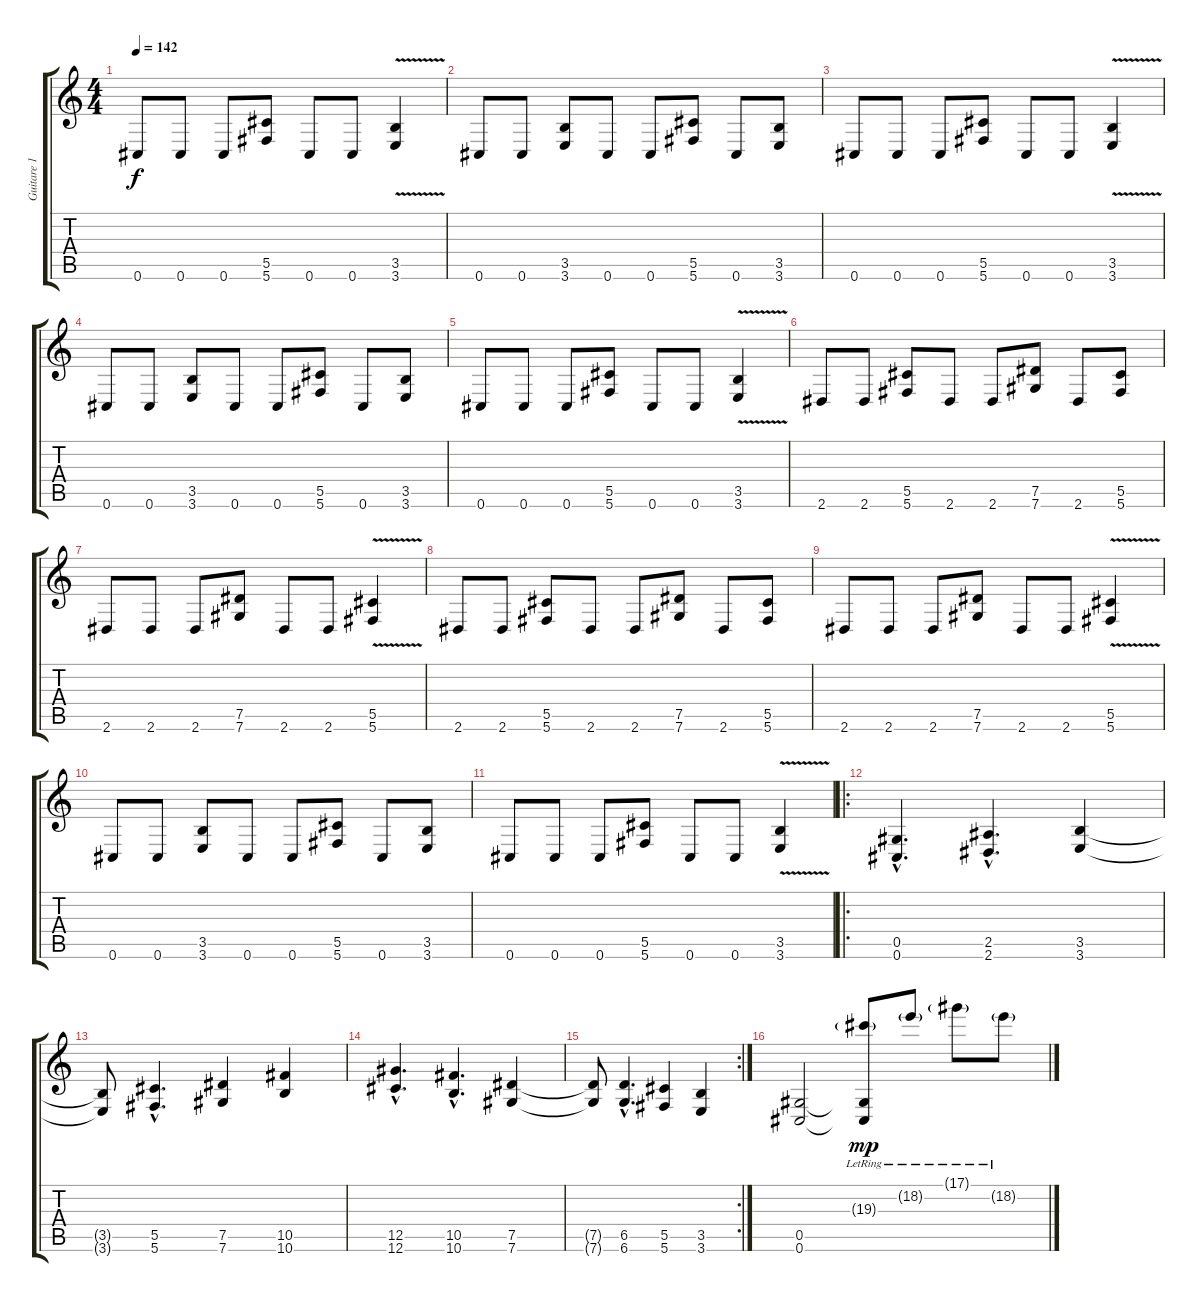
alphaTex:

\track ("Guitare 1" "Guitare 1") {instrument distortionguitar}
\staff {score tabs}
\tuning (Eb4 Bb3 Gb3 Db3 Ab2 Db2) {hide}
\ts (4 4)
\tempo 142
\clef g2
\ks c
0.6.8{dy f} 0.6.8 0.6.8 (5.5 5.6).8 0.6.8 0.6.8 (3.5{v} 3.6).4 |
0.6.8 0.6.8 (3.5 3.6).8 0.6.8 0.6.8 (5.5 5.6).8 0.6.8 (3.5 3.6).8 |
0.6.8 0.6.8 0.6.8 (5.5 5.6).8 0.6.8 0.6.8 (3.5{v} 3.6).4 |
0.6.8 0.6.8 (3.5 3.6).8 0.6.8 0.6.8 (5.5 5.6).8 0.6.8 (3.5 3.6).8 |
0.6.8 0.6.8 0.6.8 (5.5 5.6).8 0.6.8 0.6.8 (3.5{v} 3.6).4 |
2.6.8 2.6.8 (5.5 5.6).8 2.6.8 2.6.8 (7.5 7.6).8 2.6.8 (5.5 5.6).8 |
2.6.8 2.6.8 2.6.8 (7.5 7.6).8 2.6.8 2.6.8 (5.5{v} 5.6).4 |
2.6.8 2.6.8 (5.5 5.6).8 2.6.8 2.6.8 (7.5 7.6).8 2.6.8 (5.5 5.6).8 |
2.6.8 2.6.8 2.6.8 (7.5 7.6).8 2.6.8 2.6.8 (5.5{v} 5.6).4 |
0.6.8 0.6.8 (3.5 3.6).8 0.6.8 0.6.8 (5.5 5.6).8 0.6.8 (3.5 3.6).8 |
0.6.8 0.6.8 0.6.8 (5.5 5.6).8 0.6.8 0.6.8 (3.5{v} 3.6).4 |
\ro
(0.5{hac} 0.6{hac}).4{d} (2.5{hac} 2.6{hac}).4{d} (3.5 3.6).4 |
(3.5{t} 3.6{t}).8 (5.5{hac} 5.6{hac}).4{d} (7.5 7.6).4 (10.5 10.6).4 |
(12.5{hac} 12.6{hac}).4{d} (10.5{hac} 10.6{hac}).4{d} (7.5 7.6).4 |
\rc 2
(7.5{t} 7.6{t}).8 (6.5{hac} 6.6{hac}).4{d} (5.5 5.6).4 (3.5 3.6).4 |
(0.5 0.6).2 (19.3{g lr} 0.5{t} 0.6{t}).8{dy mp} 18.2{g lr}.8 17.1{g lr}.8 18.2{g lr}.8
